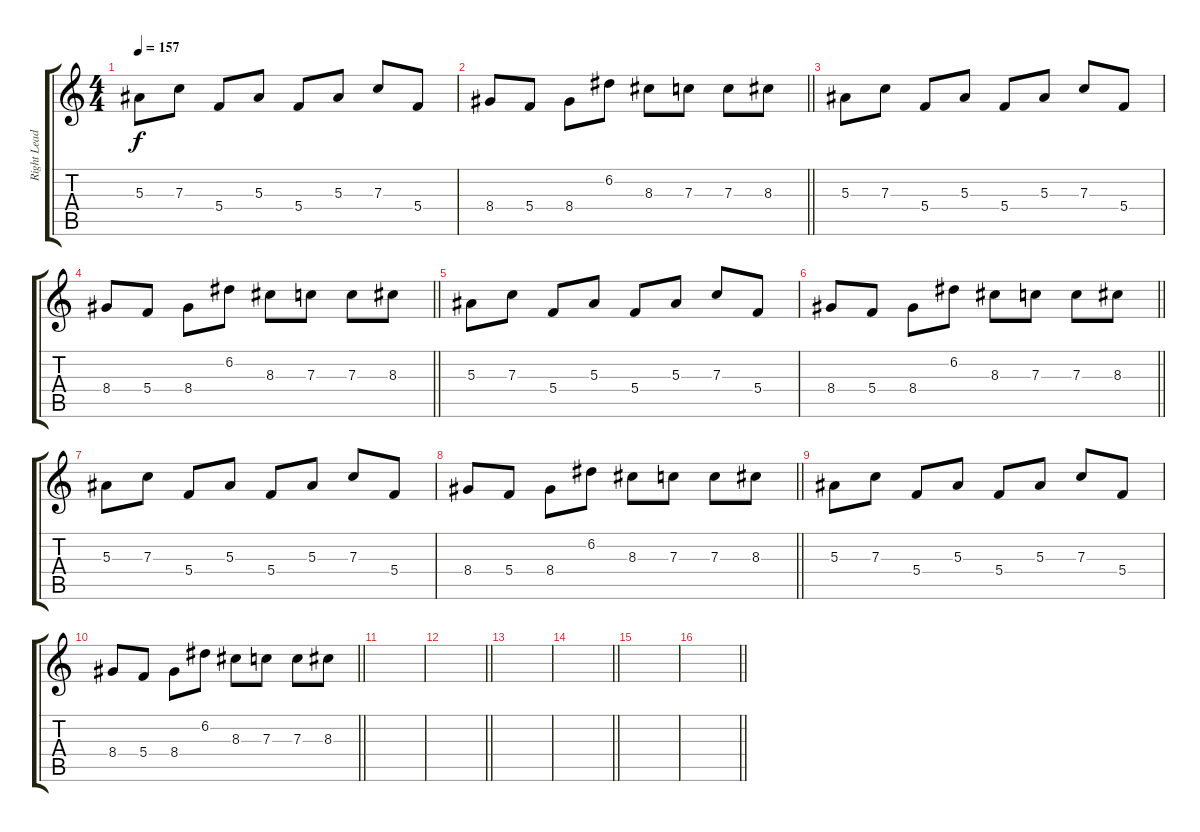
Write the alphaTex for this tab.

\track ("Right Lead 1" "Right Lead") {instrument distortionguitar}
\staff {score tabs}
\tuning (D4 A3 F3 C3 G2 C2) {hide}
\ts (4 4)
\tempo 157
\clef g2
\ks c
5.3.8{dy f} 7.3.8 5.4.8 5.3.8 5.4.8 5.3.8 7.3.8 5.4.8 |
\barLineRight lightlight
8.4.8 5.4.8 8.4.8 6.2.8 8.3.8 7.3.8 7.3.8 8.3.8 |
\section ("" "")
5.3.8 7.3.8 5.4.8 5.3.8 5.4.8 5.3.8 7.3.8 5.4.8 |
\barLineRight lightlight
8.4.8 5.4.8 8.4.8 6.2.8 8.3.8 7.3.8 7.3.8 8.3.8 |
5.3.8 7.3.8 5.4.8 5.3.8 5.4.8 5.3.8 7.3.8 5.4.8 |
\barLineRight lightlight
8.4.8 5.4.8 8.4.8 6.2.8 8.3.8 7.3.8 7.3.8 8.3.8 |
5.3.8 7.3.8 5.4.8 5.3.8 5.4.8 5.3.8 7.3.8 5.4.8 |
\barLineRight lightlight
8.4.8 5.4.8 8.4.8 6.2.8 8.3.8 7.3.8 7.3.8 8.3.8 |
5.3.8 7.3.8 5.4.8 5.3.8 5.4.8 5.3.8 7.3.8 5.4.8 |
\barLineRight lightlight
8.4.8 5.4.8 8.4.8 6.2.8 8.3.8 7.3.8 7.3.8 8.3.8 |
\section ("" "")
|
\barLineRight lightlight
|
|
\barLineRight lightlight
|
|
\barLineRight lightlight
